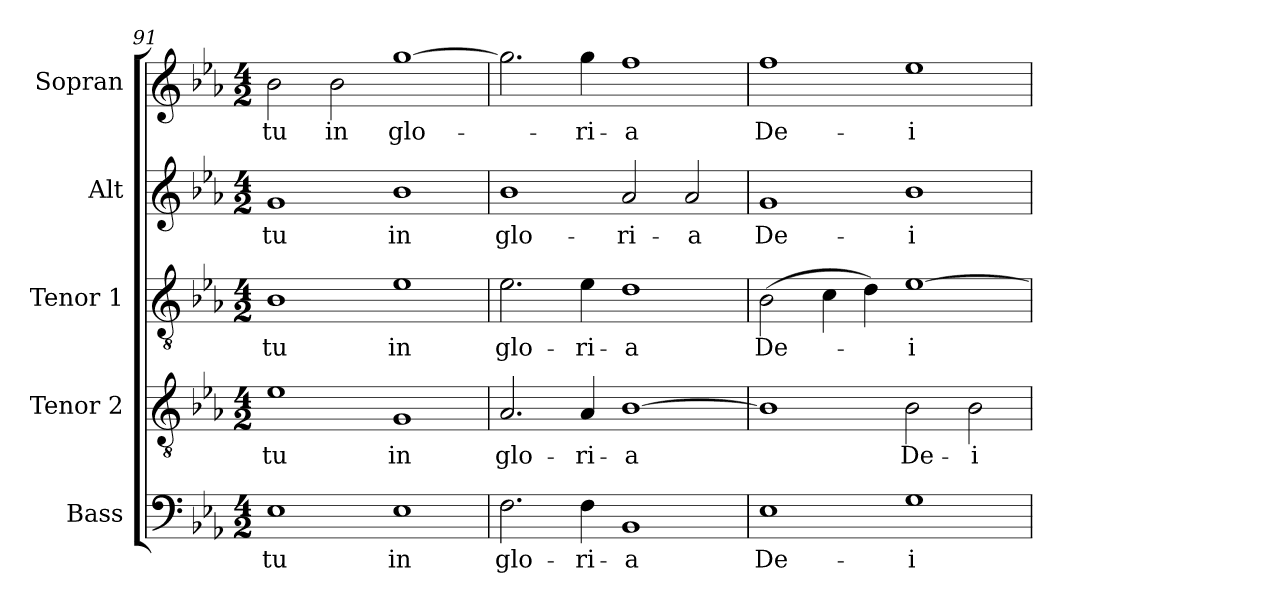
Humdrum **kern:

**kern	**text	**kern	**text	**kern	**text	**kern	**text	**kern	**text
*part5	*part5	*part4	*part4	*part3	*part3	*part2	*part2	*part1	*part1
*staff5	*staff5	*staff4	*staff4	*staff3	*staff3	*staff2	*staff2	*staff1	*staff1
*I"Bass	*	*I"Tenor 2	*	*I"Tenor 1	*	*I"Alt	*	*I"Sopran	*
*I'B.	*	*I'T. 2	*	*I'T. 1	*	*I'A.	*	*I'S.	*
*clefF4	*	*clefGv2	*	*clefGv2	*	*clefG2	*	*clefG2	*
*k[b-e-a-]	*	*k[b-e-a-]	*	*k[b-e-a-]	*	*k[b-e-a-]	*	*k[b-e-a-]	*
*E-:	*	*E-:	*	*E-:	*	*E-:	*	*E-:	*
*M4/2	*	*M4/2	*	*M4/2	*	*M4/2	*	*M4/2	*
=91	=91	=91	=91	=91	=91	=91	=91	=91	=91
!	!LO:LY:b	!	!LO:LY:b	!	!LO:LY:b	!	!LO:LY:b	!	!LO:LY:b
1E-	-tu	1e-	-tu	1B-	-tu	1g	-tu	2b-\	-tu
!	!	!	!	!	!	!	!	!	!LO:LY:b
.	.	.	.	.	.	.	.	2b-\	in
!	!LO:LY:b	!	!LO:LY:b	!	!LO:LY:b	!	!LO:LY:b	!	!LO:LY:b
1E-	in	1G	in	1e-	in	1b-	in	[1gg	glo-
=92	=92	=92	=92	=92	=92	=92	=92	=92	=92
!	!LO:LY:b	!	!LO:LY:b	!	!LO:LY:b	!	!LO:LY:b	!	!
2.F\	glo-	2.A-/	glo-	2.e-\	glo-	1b-	glo-	2.gg\]	.
!	!LO:LY:b	!	!LO:LY:b	!	!LO:LY:b	!	!	!	!LO:LY:b
4F\	-ri-	4A-/	-ri-	4e-\	-ri-	.	.	4gg\	-ri-
!	!LO:LY:b	!	!LO:LY:b	!	!LO:LY:b	!	!LO:LY:b	!	!LO:LY:b
1BB-	-a	[1B-	-a	1d	-a	2a-/	-ri-	1ff	-a
!	!	!	!	!	!	!	!LO:LY:b	!	!
.	.	.	.	.	.	2a-/	-a	.	.
=93	=93	=93	=93	=93	=93	=93	=93	=93	=93
!	!LO:LY:b	!	!	!	!LO:LY:b	!	!LO:LY:b	!	!LO:LY:b
1E-	De-	1B-]	.	(>2B-\	De-	1g	De-	1ff	De-
.	.	.	.	4c\	.	.	.	.	.
.	.	.	.	4d\)	.	.	.	.	.
!	!LO:LY:b	!	!LO:LY:b	!	!LO:LY:b	!	!LO:LY:b	!	!LO:LY:b
1G	-i	2B-\	De-	[1e-	-i	1b-	-i	1ee-	-i
!	!	!	!LO:LY:b	!	!	!	!	!	!
.	.	2B-\	-i	.	.	.	.	.	.
=	=	=	=	=	=	=	=	=	=
*-	*-	*-	*-	*-	*-	*-	*-	*-	*-
